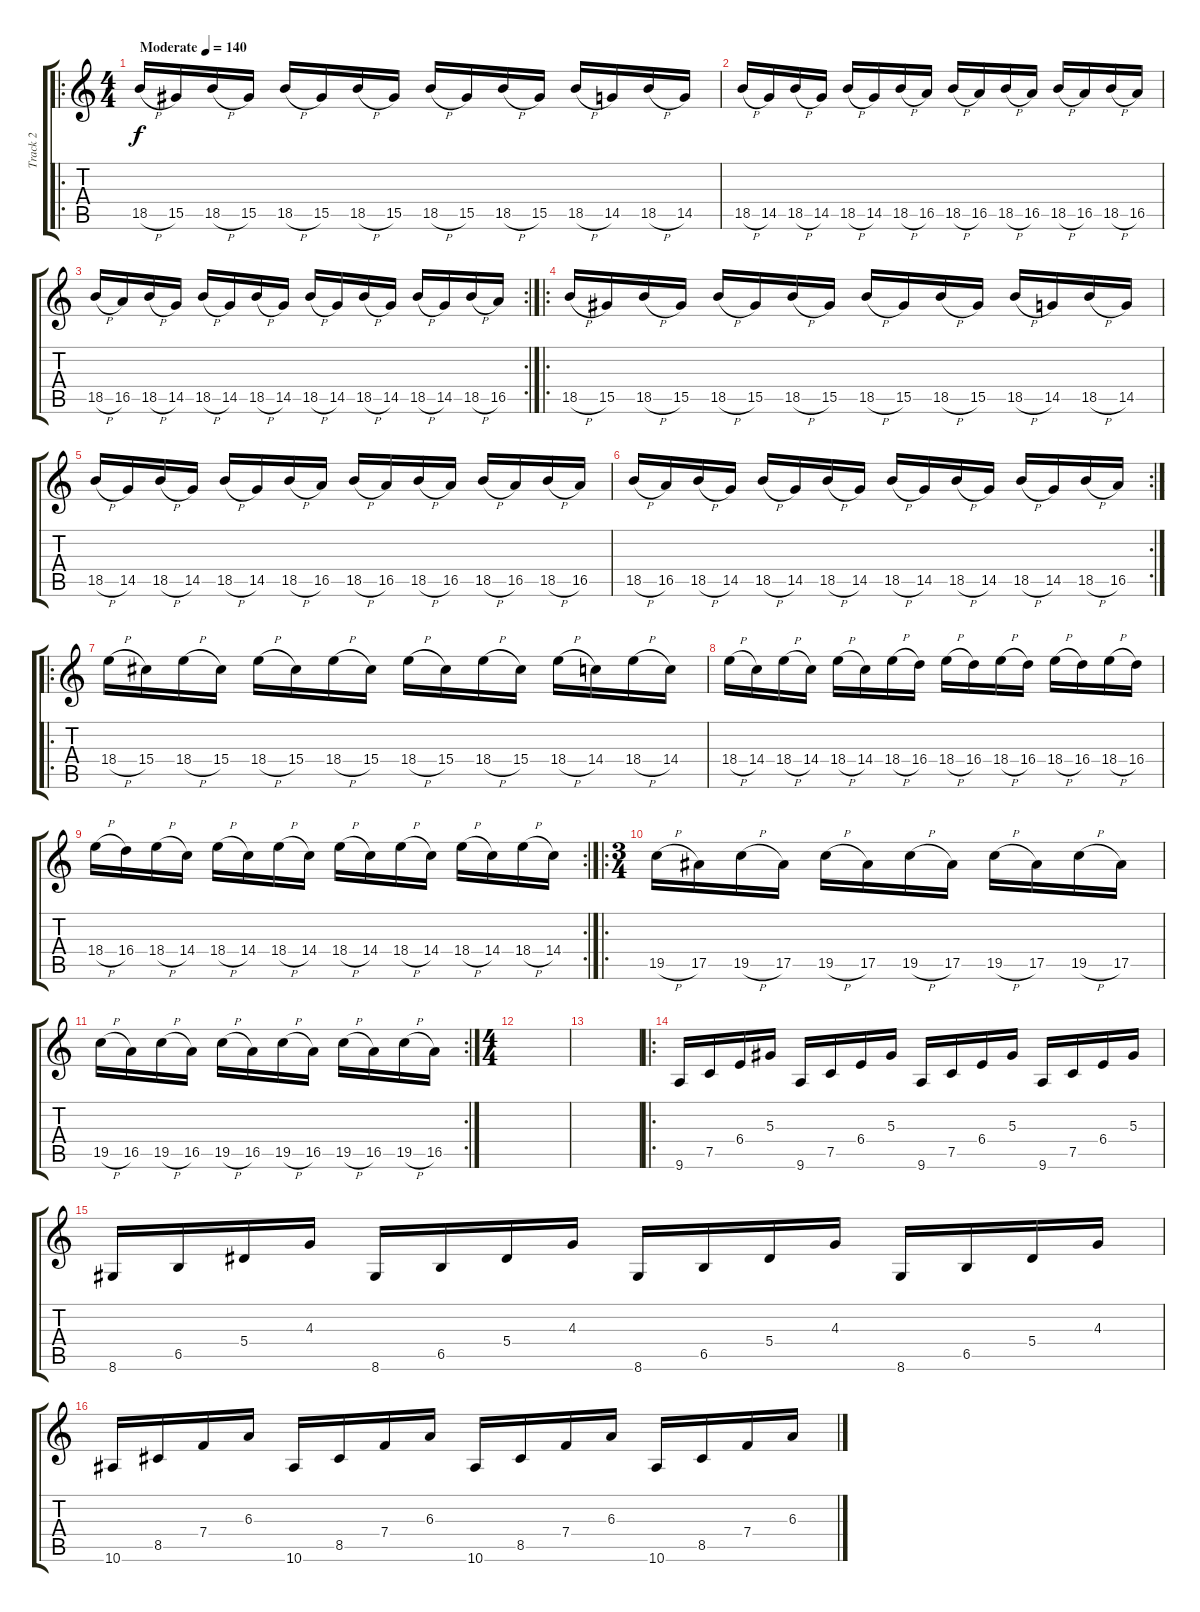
\track ("Track 2" "Track 2") {instrument distortionguitar}
\staff {score tabs}
\tuning (C4 G3 Eb3 Bb2 F2 C2) {hide}
\ro
\ts (4 4)
\tempo (140 "Moderate")
\clef g2
\ks c
18.5{h}.16{dy f instrument distortionguitar} 15.5.16 18.5{h}.16 15.5.16 18.5{h}.16 15.5.16 18.5{h}.16 15.5.16 18.5{h}.16 15.5.16 18.5{h}.16 15.5.16 18.5{h}.16 14.5.16 18.5{h}.16 14.5.16 |
18.5{h}.16 14.5.16 18.5{h}.16 14.5.16 18.5{h}.16 14.5.16 18.5{h}.16 16.5.16 18.5{h}.16 16.5.16 18.5{h}.16 16.5.16 18.5{h}.16 16.5.16 18.5{h}.16 16.5.16 |
\rc 2
18.5{h}.16 16.5.16 18.5{h}.16 14.5.16 18.5{h}.16 14.5.16 18.5{h}.16 14.5.16 18.5{h}.16 14.5.16 18.5{h}.16 14.5.16 18.5{h}.16 14.5.16 18.5{h}.16 16.5.16 |
\ro
18.5{h}.16 15.5.16 18.5{h}.16 15.5.16 18.5{h}.16 15.5.16 18.5{h}.16 15.5.16 18.5{h}.16 15.5.16 18.5{h}.16 15.5.16 18.5{h}.16 14.5.16 18.5{h}.16 14.5.16 |
18.5{h}.16 14.5.16 18.5{h}.16 14.5.16 18.5{h}.16 14.5.16 18.5{h}.16 16.5.16 18.5{h}.16 16.5.16 18.5{h}.16 16.5.16 18.5{h}.16 16.5.16 18.5{h}.16 16.5.16 |
\rc 2
18.5{h}.16 16.5.16 18.5{h}.16 14.5.16 18.5{h}.16 14.5.16 18.5{h}.16 14.5.16 18.5{h}.16 14.5.16 18.5{h}.16 14.5.16 18.5{h}.16 14.5.16 18.5{h}.16 16.5.16 |
\ro
18.4{h}.16 15.4.16 18.4{h}.16 15.4.16 18.4{h}.16 15.4.16 18.4{h}.16 15.4.16 18.4{h}.16 15.4.16 18.4{h}.16 15.4.16 18.4{h}.16 14.4.16 18.4{h}.16 14.4.16 |
18.4{h}.16 14.4.16 18.4{h}.16 14.4.16 18.4{h}.16 14.4.16 18.4{h}.16 16.4.16 18.4{h}.16 16.4.16 18.4{h}.16 16.4.16 18.4{h}.16 16.4.16 18.4{h}.16 16.4.16 |
\rc 2
18.4{h}.16 16.4.16 18.4{h}.16 14.4.16 18.4{h}.16 14.4.16 18.4{h}.16 14.4.16 18.4{h}.16 14.4.16 18.4{h}.16 14.4.16 18.4{h}.16 14.4.16 18.4{h}.16 14.4.16 |
\ro
\ts (3 4)
19.5{h}.16 17.5.16 19.5{h}.16 17.5.16 19.5{h}.16 17.5.16 19.5{h}.16 17.5.16 19.5{h}.16 17.5.16 19.5{h}.16 17.5.16 |
\rc 2
19.5{h}.16 16.5.16 19.5{h}.16 16.5.16 19.5{h}.16 16.5.16 19.5{h}.16 16.5.16 19.5{h}.16 16.5.16 19.5{h}.16 16.5.16 |
\ts (4 4)
|
|
\ro
9.6.16 7.5.16 6.4.16 5.3.16 9.6.16 7.5.16 6.4.16 5.3.16 9.6.16 7.5.16 6.4.16 5.3.16 9.6.16 7.5.16 6.4.16 5.3.16 |
8.6.16 6.5.16 5.4.16 4.3.16 8.6.16 6.5.16 5.4.16 4.3.16 8.6.16 6.5.16 5.4.16 4.3.16 8.6.16 6.5.16 5.4.16 4.3.16 |
10.6.16 8.5.16 7.4.16 6.3.16 10.6.16 8.5.16 7.4.16 6.3.16 10.6.16 8.5.16 7.4.16 6.3.16 10.6.16 8.5.16 7.4.16 6.3.16
